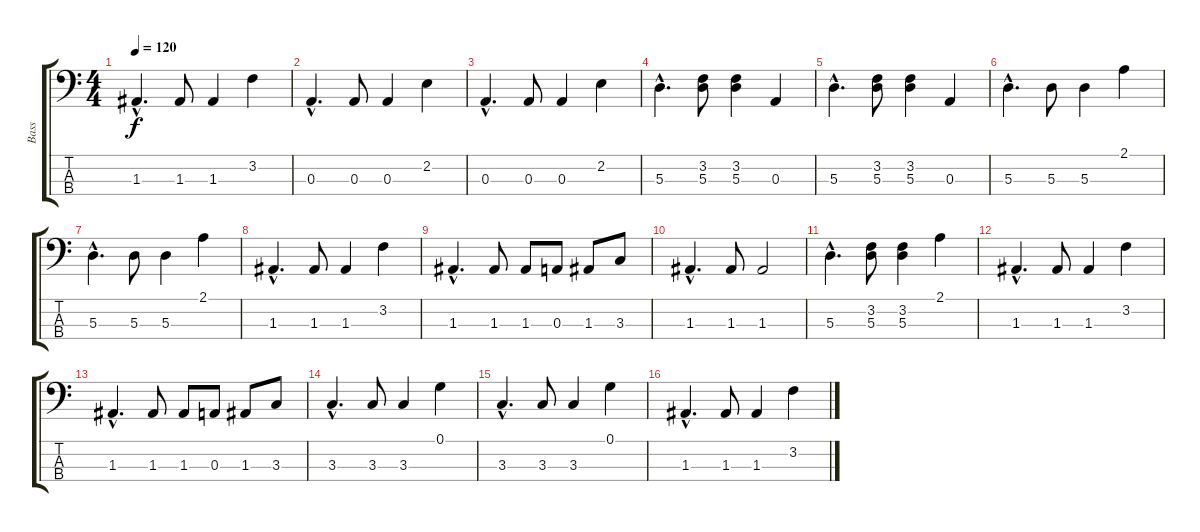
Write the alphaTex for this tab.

\track ("Bass" "Bass") {instrument electricbassfinger}
\staff {score tabs}
\tuning (G2 D2 A1 E1) {hide}
\ts (4 4)
\tempo 120
\clef f4
\ks c
1.3{hac}.4{d dy f} 1.3.8 1.3.4 3.2.4 |
0.3{hac}.4{d} 0.3.8 0.3.4 2.2.4 |
0.3{hac}.4{d} 0.3.8 0.3.4 2.2.4 |
5.3{hac}.4{d} (3.2 5.3).8 (3.2 5.3).4 0.3.4 |
5.3{hac}.4{d} (3.2 5.3).8 (3.2 5.3).4 0.3.4 |
5.3{hac}.4{d} 5.3.8 5.3.4 2.1.4 |
5.3{hac}.4{d} 5.3.8 5.3.4 2.1.4 |
1.3{hac}.4{d} 1.3.8 1.3.4 3.2.4 |
1.3{hac}.4{d} 1.3.8 1.3.8 0.3.8 1.3.8 3.3.8 |
1.3{hac}.4{d} 1.3.8 1.3.2 |
5.3{hac}.4{d} (3.2 5.3).8 (3.2 5.3).4 2.1.4 |
1.3{hac}.4{d} 1.3.8 1.3.4 3.2.4 |
1.3{hac}.4{d} 1.3.8 1.3.8 0.3.8 1.3.8 3.3.8 |
3.3{hac}.4{d} 3.3.8 3.3.4 0.1.4 |
3.3{hac}.4{d} 3.3.8 3.3.4 0.1.4 |
1.3{hac}.4{d} 1.3.8 1.3.4 3.2.4
